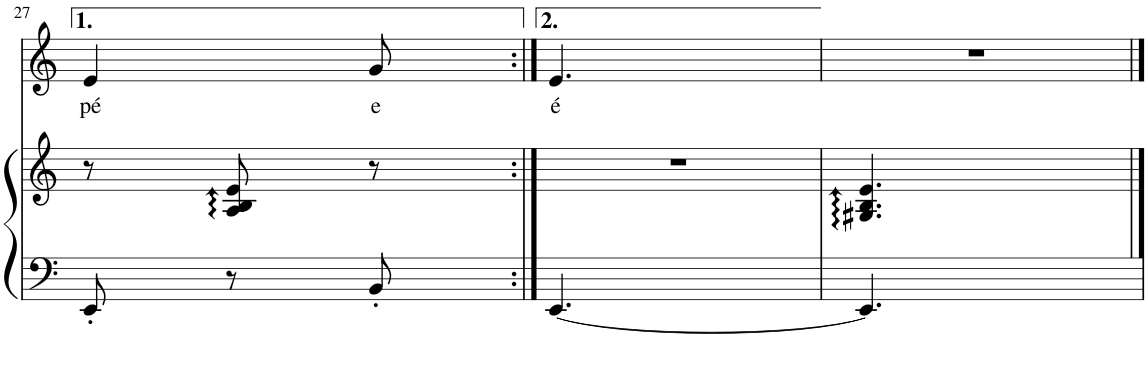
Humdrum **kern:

**kern	**kern	**kern	**text
*part2	*part2	*part1	*part1
*staff3	*staff2	*staff1	*staff1
*I"Piano	*	*I"Voz	*
*I'Pno	*	*	*
!!LO:PB:g=z
*clefF4	*clefG2	*clefG2	*
*k[]	*k[]	*k[]	*
*M3/8	*M3/8	*M3/8	*
=27	=27	=27	=27
!	!	!	!LO:LY:b
8EE'/	8r	4e/	pé
8r	8A/ 8B/ 8e/	.	.
!	!	!	!LO:LY:b
8BB'/	8r	8g/	e
=28:|!	=28:|!	=28:|!	=28:|!
!	!	!	!LO:LY:b
[4.EE/	4.r	4.e/	é
=29	=29	=29	=29
4.EE/]	4.G#X/ 4.B/ 4.e/	4.r	.
==	==	==	==
*-	*-	*-	*-
